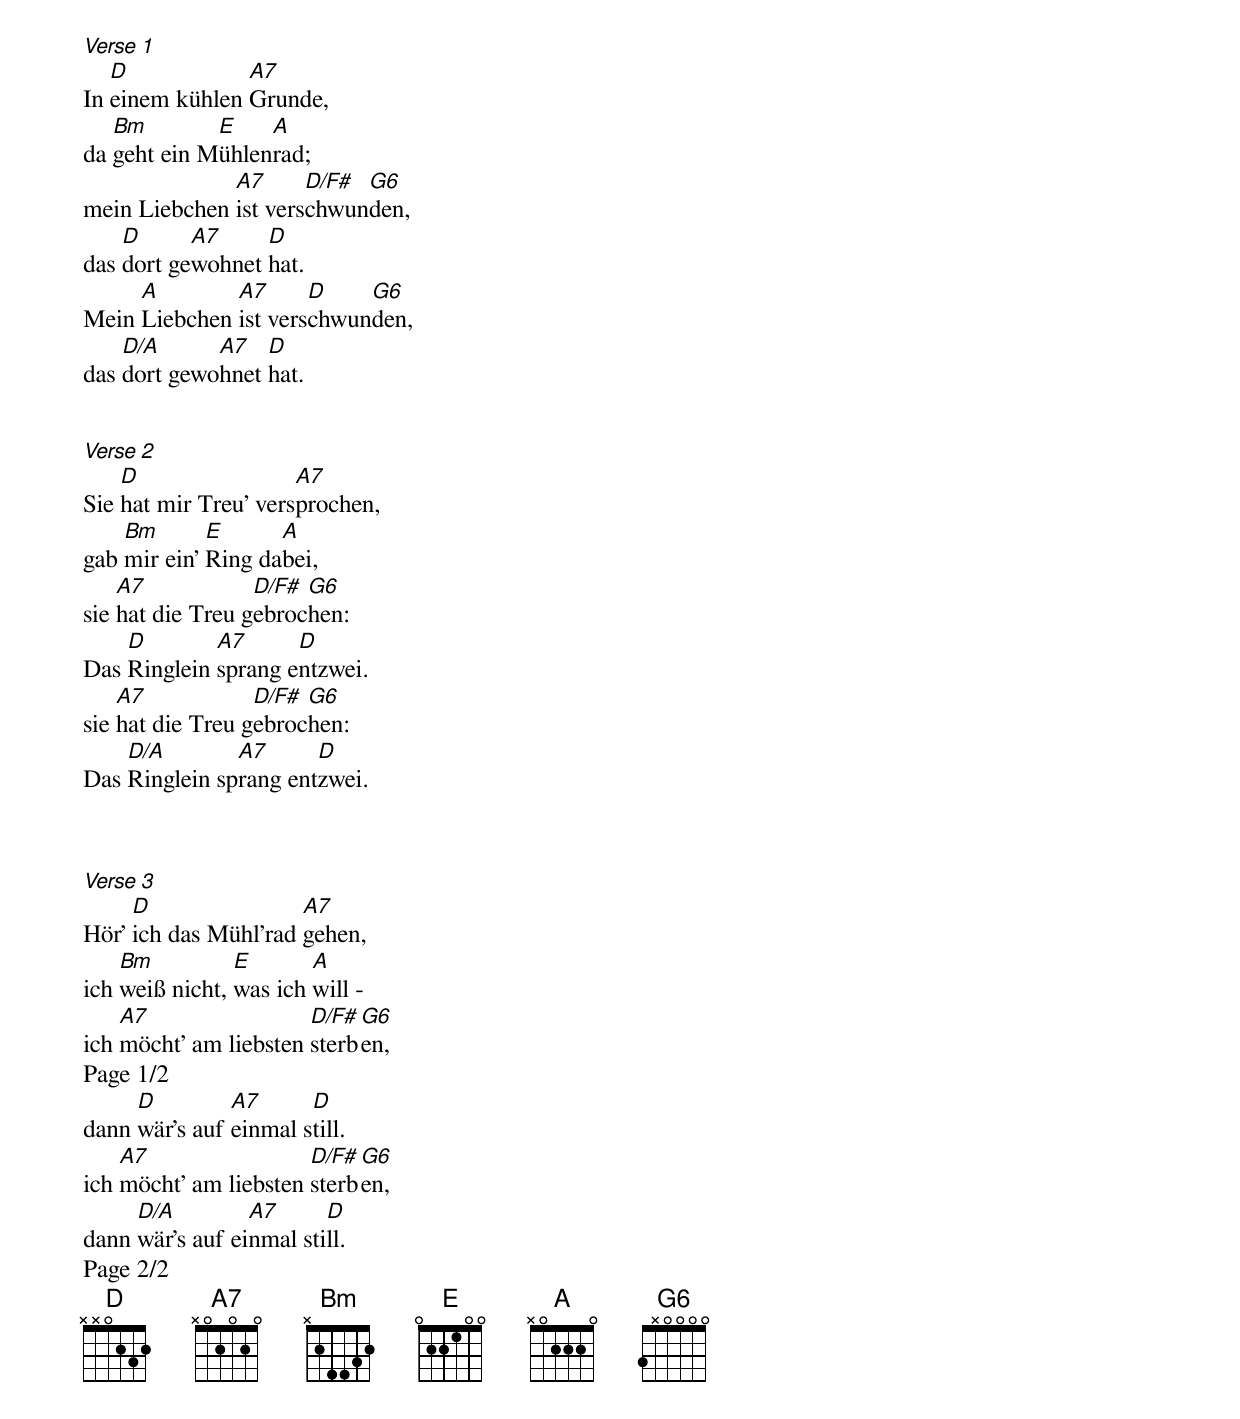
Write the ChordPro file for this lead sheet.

[Verse 1]
In [D]einem kühlen [A7]Grunde,
da [Bm]geht ein M[E]ühlen[A]rad;
mein Liebchen [A7]ist vers[D/F#]chwun[G6]den,
das [D]dort ge[A7]wohnet [D]hat.
Mein [A]Liebchen [A7]ist vers[D]chwun[G6]den,
das [D/A]dort gewo[A7]hnet [D]hat.


[Verse 2]
Sie [D]hat mir Treu' vers[A7]prochen,
gab [Bm]mir ein' [E]Ring da[A]bei,
sie [A7]hat die Treu g[D/F#]ebroc[G6]hen:
Das [D]Ringlein [A7]sprang e[D]ntzwei.
sie [A7]hat die Treu g[D/F#]ebroc[G6]hen:
Das [D/A]Ringlein sp[A7]rang ent[D]zwei.



[Verse 3]
Hör' [D]ich das Mühl'rad [A7]gehen,
ich [Bm]weiß nicht, [E]was ich [A]will -
ich [A7]möcht' am liebsten [D/F#]sterb[G6]en,
Page 1/2
dann [D]wär's auf [A7]einmal s[D]till.
ich [A7]möcht' am liebsten [D/F#]sterb[G6]en,
dann [D/A]wär's auf ei[A7]nmal sti[D]ll.
Page 2/2
